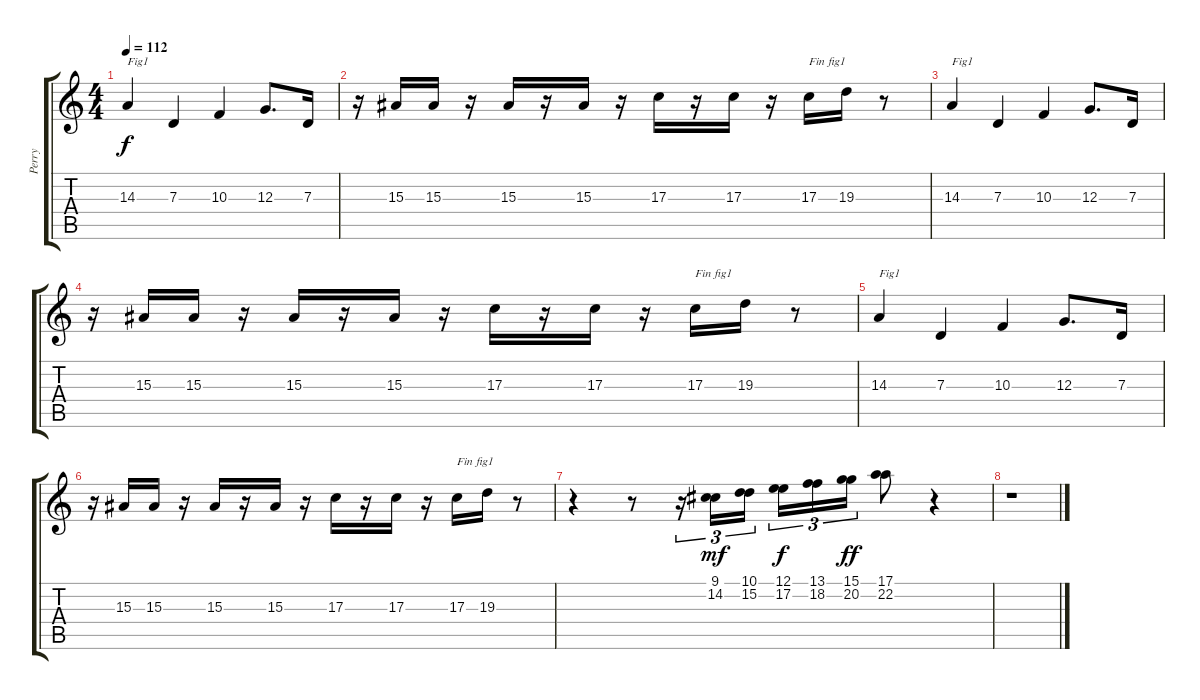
\track ("Perry" "Perry") {instrument stringensemble1}
\staff {score tabs}
\tuning (E4 B3 G3 D3 A2 E2) {hide}
\ts (4 4)
\tempo 112
\clef g2
\ks c
14.3.4{txt "Fig1" dy f} 7.3.4 10.3.4 12.3.8{d} 7.3.16 |
r.16 15.3.16 15.3.16 r.16 15.3.16 r.16 15.3.16 r.16 17.3.16 r.16 17.3.16 r.16 17.3.16{txt "Fin fig1"} 19.3.16 r.8 |
14.3.4{txt "Fig1"} 7.3.4 10.3.4 12.3.8{d} 7.3.16 |
r.16 15.3.16 15.3.16 r.16 15.3.16 r.16 15.3.16 r.16 17.3.16 r.16 17.3.16 r.16 17.3.16{txt "Fin fig1"} 19.3.16 r.8 |
14.3.4{txt "Fig1"} 7.3.4 10.3.4 12.3.8{d} 7.3.16 |
r.16 15.3.16 15.3.16 r.16 15.3.16 r.16 15.3.16 r.16 17.3.16 r.16 17.3.16 r.16 17.3.16{txt "Fin fig1"} 19.3.16 r.8 |
r.4 r.8 r.16{tu (3 2)} (9.1 14.2).16{tu (3 2) dy mf instrument tremolostrings} (10.1 15.2).16{tu (3 2)} (12.1 17.2).16{tu (3 2) dy f} (13.1 18.2).16{tu (3 2)} (15.1 20.2).16{tu (3 2) dy ff} (17.1 22.2).8 r.4{instrument stringensemble1} |
r.1
